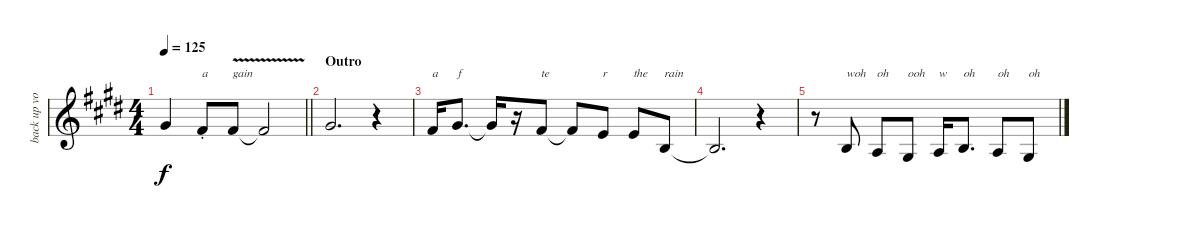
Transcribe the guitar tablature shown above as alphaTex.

\track ("back up vocals 2" "back up vo") {instrument synthvoice}
\staff {score}
\tuning (E4 B3 G3 D3 A2 E2) {hide}
\ts (4 4)
\tempo 125
\clef g2
\barLineRight lightlight
\ks e
4.1{t}.4{dy f} 2.1{st}.8{txt "a"} 2.1{v}.8{txt "gain"} 2.1{t}.2 |
\section ("" "Outro")
4.1.2{d} r.4 |
2.1.16{txt "a"} 4.1.8{d txt "f"} 4.1{t}.16 r.16 2.1.8{txt "te"} 2.1{t}.8 0.1.8{txt "r"} 0.1.8{txt "the"} 0.2.8{txt "rain"} |
0.2{t}.2{d} r.4 |
r.8 0.2.8{txt "woh"} 2.3.8{txt "oh"} 1.3.8{txt "ooh"} 2.3.16{txt "w"} 4.3.8{d txt "oh"} 2.3.8{txt "oh"} 1.3.8{txt "oh"}
